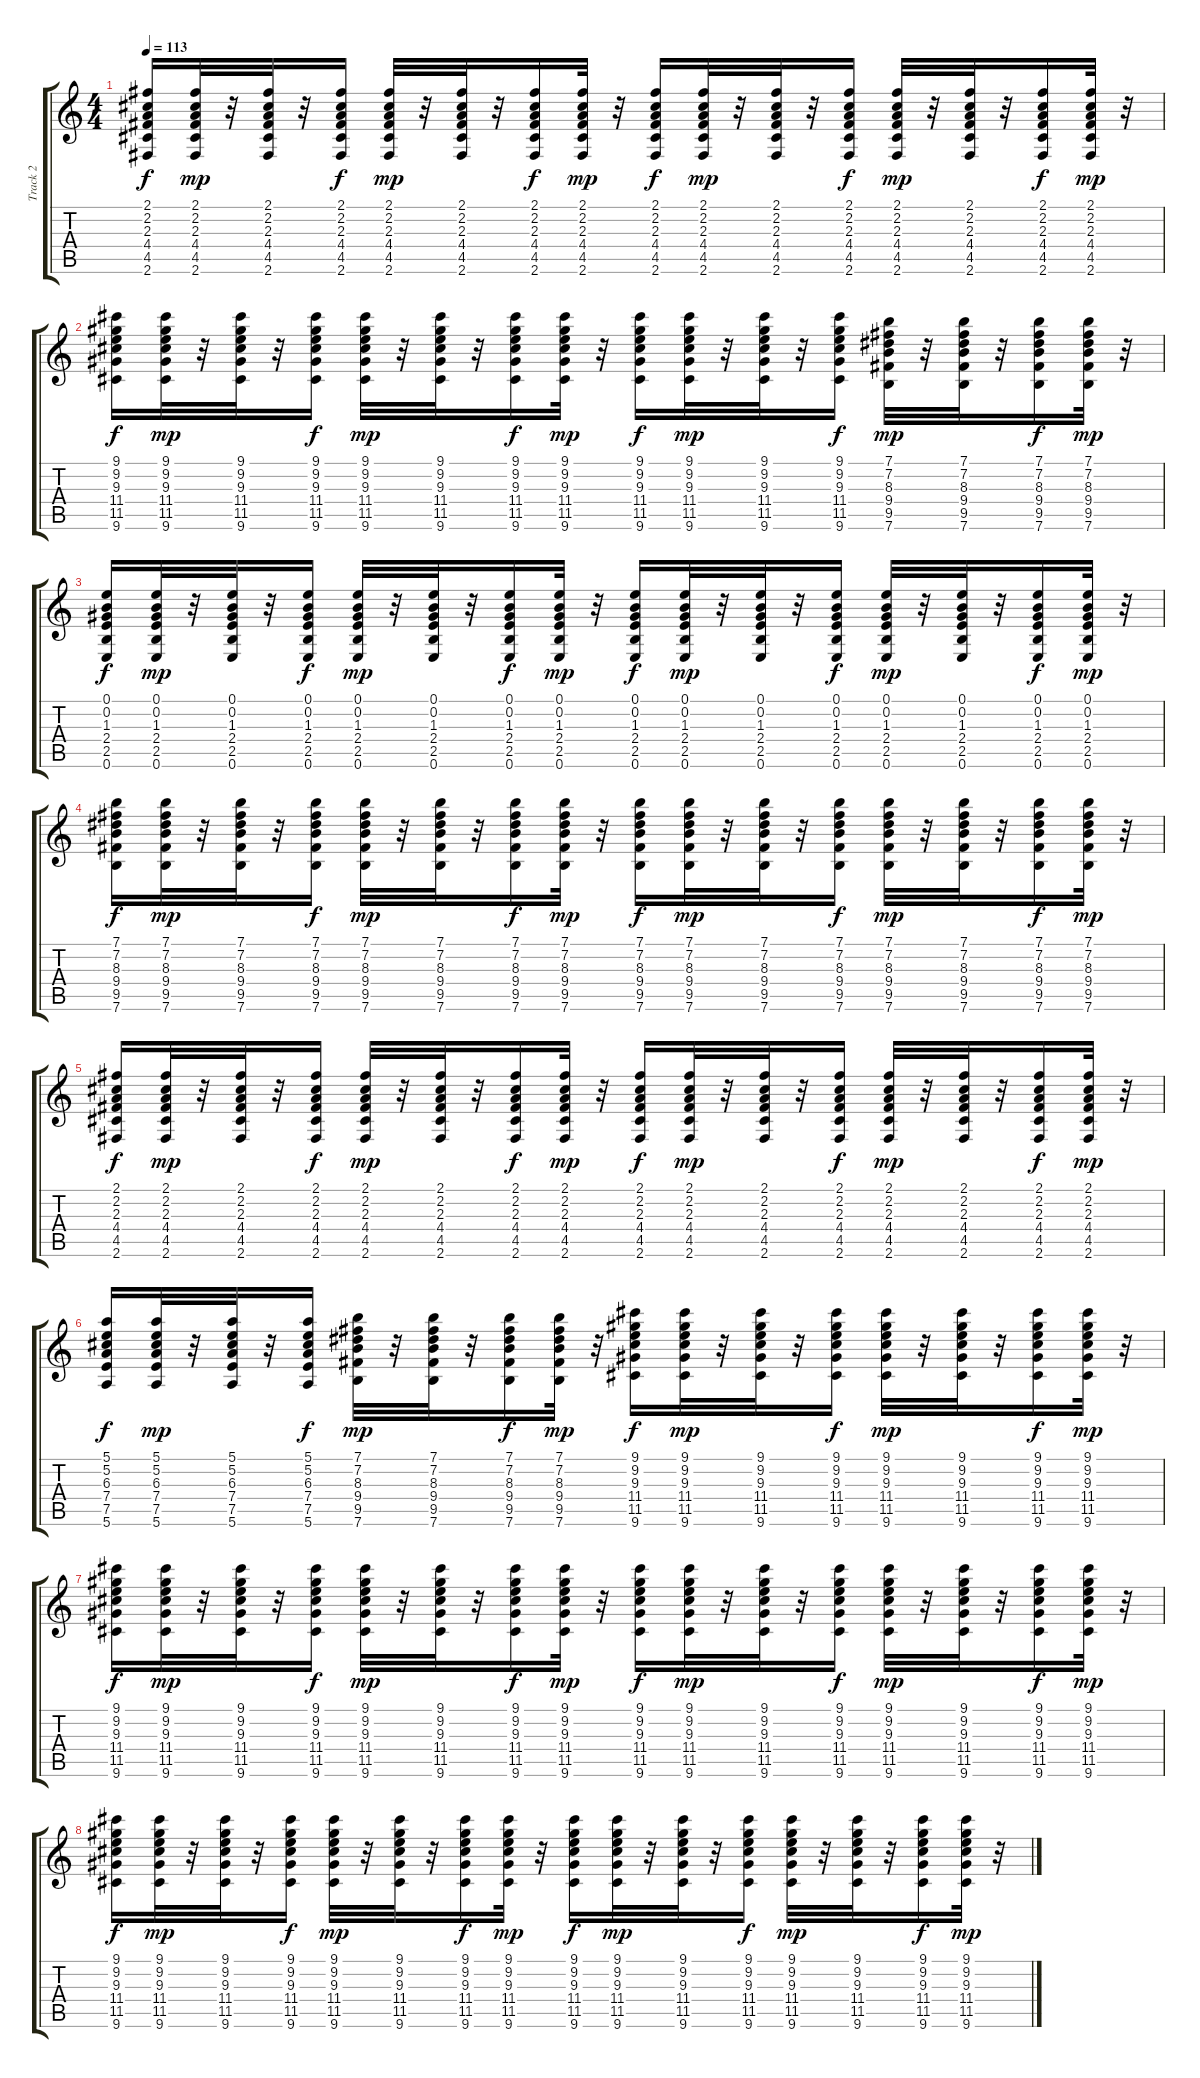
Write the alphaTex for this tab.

\track ("Track 2" "Track 2") {instrument electricguitarclean}
\staff {score tabs}
\tuning (E4 B3 G3 D3 A2 E2) {hide}
\ts (4 4)
\tempo 113
\clef g2
\ks c
(2.1 2.2 2.3 4.4 4.5 2.6).16{dy f} (2.1 2.2 2.3 4.4 4.5 2.6).32{dy mp} r.32 (2.1 2.2 2.3 4.4 4.5 2.6).32 r.32 (2.1 2.2 2.3 4.4 4.5 2.6).16{dy f} (2.1 2.2 2.3 4.4 4.5 2.6).32{dy mp} r.32 (2.1 2.2 2.3 4.4 4.5 2.6).32 r.32 (2.1 2.2 2.3 4.4 4.5 2.6).16{dy f} (2.1 2.2 2.3 4.4 4.5 2.6).32{dy mp} r.32 (2.1 2.2 2.3 4.4 4.5 2.6).16{dy f} (2.1 2.2 2.3 4.4 4.5 2.6).32{dy mp} r.32 (2.1 2.2 2.3 4.4 4.5 2.6).32 r.32 (2.1 2.2 2.3 4.4 4.5 2.6).16{dy f} (2.1 2.2 2.3 4.4 4.5 2.6).32{dy mp} r.32 (2.1 2.2 2.3 4.4 4.5 2.6).32 r.32 (2.1 2.2 2.3 4.4 4.5 2.6).16{dy f} (2.1 2.2 2.3 4.4 4.5 2.6).32{dy mp} r.32 |
(9.1 9.2 9.3 11.4 11.5 9.6).16{dy f} (9.1 9.2 9.3 11.4 11.5 9.6).32{dy mp} r.32 (9.1 9.2 9.3 11.4 11.5 9.6).32 r.32 (9.1 9.2 9.3 11.4 11.5 9.6).16{dy f} (9.1 9.2 9.3 11.4 11.5 9.6).32{dy mp} r.32 (9.1 9.2 9.3 11.4 11.5 9.6).32 r.32 (9.1 9.2 9.3 11.4 11.5 9.6).16{dy f} (9.1 9.2 9.3 11.4 11.5 9.6).32{dy mp} r.32 (9.1 9.2 9.3 11.4 11.5 9.6).16{dy f} (9.1 9.2 9.3 11.4 11.5 9.6).32{dy mp} r.32 (9.1 9.2 9.3 11.4 11.5 9.6).32 r.32 (9.1 9.2 9.3 11.4 11.5 9.6).16{dy f} (7.1 7.2 8.3 9.4 9.5 7.6).32{dy mp} r.32 (7.1 7.2 8.3 9.4 9.5 7.6).32 r.32 (7.1 7.2 8.3 9.4 9.5 7.6).16{dy f} (7.1 7.2 8.3 9.4 9.5 7.6).32{dy mp} r.32 |
(0.1 0.2 1.3 2.4 2.5 0.6).16{dy f} (0.1 0.2 1.3 2.4 2.5 0.6).32{dy mp} r.32 (0.1 0.2 1.3 2.4 2.5 0.6).32 r.32 (0.1 0.2 1.3 2.4 2.5 0.6).16{dy f} (0.1 0.2 1.3 2.4 2.5 0.6).32{dy mp} r.32 (0.1 0.2 1.3 2.4 2.5 0.6).32 r.32 (0.1 0.2 1.3 2.4 2.5 0.6).16{dy f} (0.1 0.2 1.3 2.4 2.5 0.6).32{dy mp} r.32 (0.1 0.2 1.3 2.4 2.5 0.6).16{dy f} (0.1 0.2 1.3 2.4 2.5 0.6).32{dy mp} r.32 (0.1 0.2 1.3 2.4 2.5 0.6).32 r.32 (0.1 0.2 1.3 2.4 2.5 0.6).16{dy f} (0.1 0.2 1.3 2.4 2.5 0.6).32{dy mp} r.32 (0.1 0.2 1.3 2.4 2.5 0.6).32 r.32 (0.1 0.2 1.3 2.4 2.5 0.6).16{dy f} (0.1 0.2 1.3 2.4 2.5 0.6).32{dy mp} r.32 |
(7.1 7.2 8.3 9.4 9.5 7.6).16{dy f} (7.1 7.2 8.3 9.4 9.5 7.6).32{dy mp} r.32 (7.1 7.2 8.3 9.4 9.5 7.6).32 r.32 (7.1 7.2 8.3 9.4 9.5 7.6).16{dy f} (7.1 7.2 8.3 9.4 9.5 7.6).32{dy mp} r.32 (7.1 7.2 8.3 9.4 9.5 7.6).32 r.32 (7.1 7.2 8.3 9.4 9.5 7.6).16{dy f} (7.1 7.2 8.3 9.4 9.5 7.6).32{dy mp} r.32 (7.1 7.2 8.3 9.4 9.5 7.6).16{dy f} (7.1 7.2 8.3 9.4 9.5 7.6).32{dy mp} r.32 (7.1 7.2 8.3 9.4 9.5 7.6).32 r.32 (7.1 7.2 8.3 9.4 9.5 7.6).16{dy f} (7.1 7.2 8.3 9.4 9.5 7.6).32{dy mp} r.32 (7.1 7.2 8.3 9.4 9.5 7.6).32 r.32 (7.1 7.2 8.3 9.4 9.5 7.6).16{dy f} (7.1 7.2 8.3 9.4 9.5 7.6).32{dy mp} r.32 |
(2.1 2.2 2.3 4.4 4.5 2.6).16{dy f} (2.1 2.2 2.3 4.4 4.5 2.6).32{dy mp} r.32 (2.1 2.2 2.3 4.4 4.5 2.6).32 r.32 (2.1 2.2 2.3 4.4 4.5 2.6).16{dy f} (2.1 2.2 2.3 4.4 4.5 2.6).32{dy mp} r.32 (2.1 2.2 2.3 4.4 4.5 2.6).32 r.32 (2.1 2.2 2.3 4.4 4.5 2.6).16{dy f} (2.1 2.2 2.3 4.4 4.5 2.6).32{dy mp} r.32 (2.1 2.2 2.3 4.4 4.5 2.6).16{dy f} (2.1 2.2 2.3 4.4 4.5 2.6).32{dy mp} r.32 (2.1 2.2 2.3 4.4 4.5 2.6).32 r.32 (2.1 2.2 2.3 4.4 4.5 2.6).16{dy f} (2.1 2.2 2.3 4.4 4.5 2.6).32{dy mp} r.32 (2.1 2.2 2.3 4.4 4.5 2.6).32 r.32 (2.1 2.2 2.3 4.4 4.5 2.6).16{dy f} (2.1 2.2 2.3 4.4 4.5 2.6).32{dy mp} r.32 |
(5.1 5.2 6.3 7.4 7.5 5.6).16{dy f} (5.1 5.2 6.3 7.4 7.5 5.6).32{dy mp} r.32 (5.1 5.2 6.3 7.4 7.5 5.6).32 r.32 (5.1 5.2 6.3 7.4 7.5 5.6).16{dy f} (7.1 7.2 8.3 9.4 9.5 7.6).32{dy mp} r.32 (7.1 7.2 8.3 9.4 9.5 7.6).32 r.32 (7.1 7.2 8.3 9.4 9.5 7.6).16{dy f} (7.1 7.2 8.3 9.4 9.5 7.6).32{dy mp} r.32 (9.1 9.2 9.3 11.4 11.5 9.6).16{dy f} (9.1 9.2 9.3 11.4 11.5 9.6).32{dy mp} r.32 (9.1 9.2 9.3 11.4 11.5 9.6).32 r.32 (9.1 9.2 9.3 11.4 11.5 9.6).16{dy f} (9.1 9.2 9.3 11.4 11.5 9.6).32{dy mp} r.32 (9.1 9.2 9.3 11.4 11.5 9.6).32 r.32 (9.1 9.2 9.3 11.4 11.5 9.6).16{dy f} (9.1 9.2 9.3 11.4 11.5 9.6).32{dy mp} r.32 |
(9.1 9.2 9.3 11.4 11.5 9.6).16{dy f} (9.1 9.2 9.3 11.4 11.5 9.6).32{dy mp} r.32 (9.1 9.2 9.3 11.4 11.5 9.6).32 r.32 (9.1 9.2 9.3 11.4 11.5 9.6).16{dy f} (9.1 9.2 9.3 11.4 11.5 9.6).32{dy mp} r.32 (9.1 9.2 9.3 11.4 11.5 9.6).32 r.32 (9.1 9.2 9.3 11.4 11.5 9.6).16{dy f} (9.1 9.2 9.3 11.4 11.5 9.6).32{dy mp} r.32 (9.1 9.2 9.3 11.4 11.5 9.6).16{dy f} (9.1 9.2 9.3 11.4 11.5 9.6).32{dy mp} r.32 (9.1 9.2 9.3 11.4 11.5 9.6).32 r.32 (9.1 9.2 9.3 11.4 11.5 9.6).16{dy f} (9.1 9.2 9.3 11.4 11.5 9.6).32{dy mp} r.32 (9.1 9.2 9.3 11.4 11.5 9.6).32 r.32 (9.1 9.2 9.3 11.4 11.5 9.6).16{dy f} (9.1 9.2 9.3 11.4 11.5 9.6).32{dy mp} r.32 |
(9.1 9.2 9.3 11.4 11.5 9.6).16{dy f} (9.1 9.2 9.3 11.4 11.5 9.6).32{dy mp} r.32 (9.1 9.2 9.3 11.4 11.5 9.6).32 r.32 (9.1 9.2 9.3 11.4 11.5 9.6).16{dy f} (9.1 9.2 9.3 11.4 11.5 9.6).32{dy mp} r.32 (9.1 9.2 9.3 11.4 11.5 9.6).32 r.32 (9.1 9.2 9.3 11.4 11.5 9.6).16{dy f} (9.1 9.2 9.3 11.4 11.5 9.6).32{dy mp} r.32 (9.1 9.2 9.3 11.4 11.5 9.6).16{dy f} (9.1 9.2 9.3 11.4 11.5 9.6).32{dy mp} r.32 (9.1 9.2 9.3 11.4 11.5 9.6).32 r.32 (9.1 9.2 9.3 11.4 11.5 9.6).16{dy f} (9.1 9.2 9.3 11.4 11.5 9.6).32{dy mp} r.32 (9.1 9.2 9.3 11.4 11.5 9.6).32 r.32 (9.1 9.2 9.3 11.4 11.5 9.6).16{dy f} (9.1 9.2 9.3 11.4 11.5 9.6).32{dy mp} r.32
